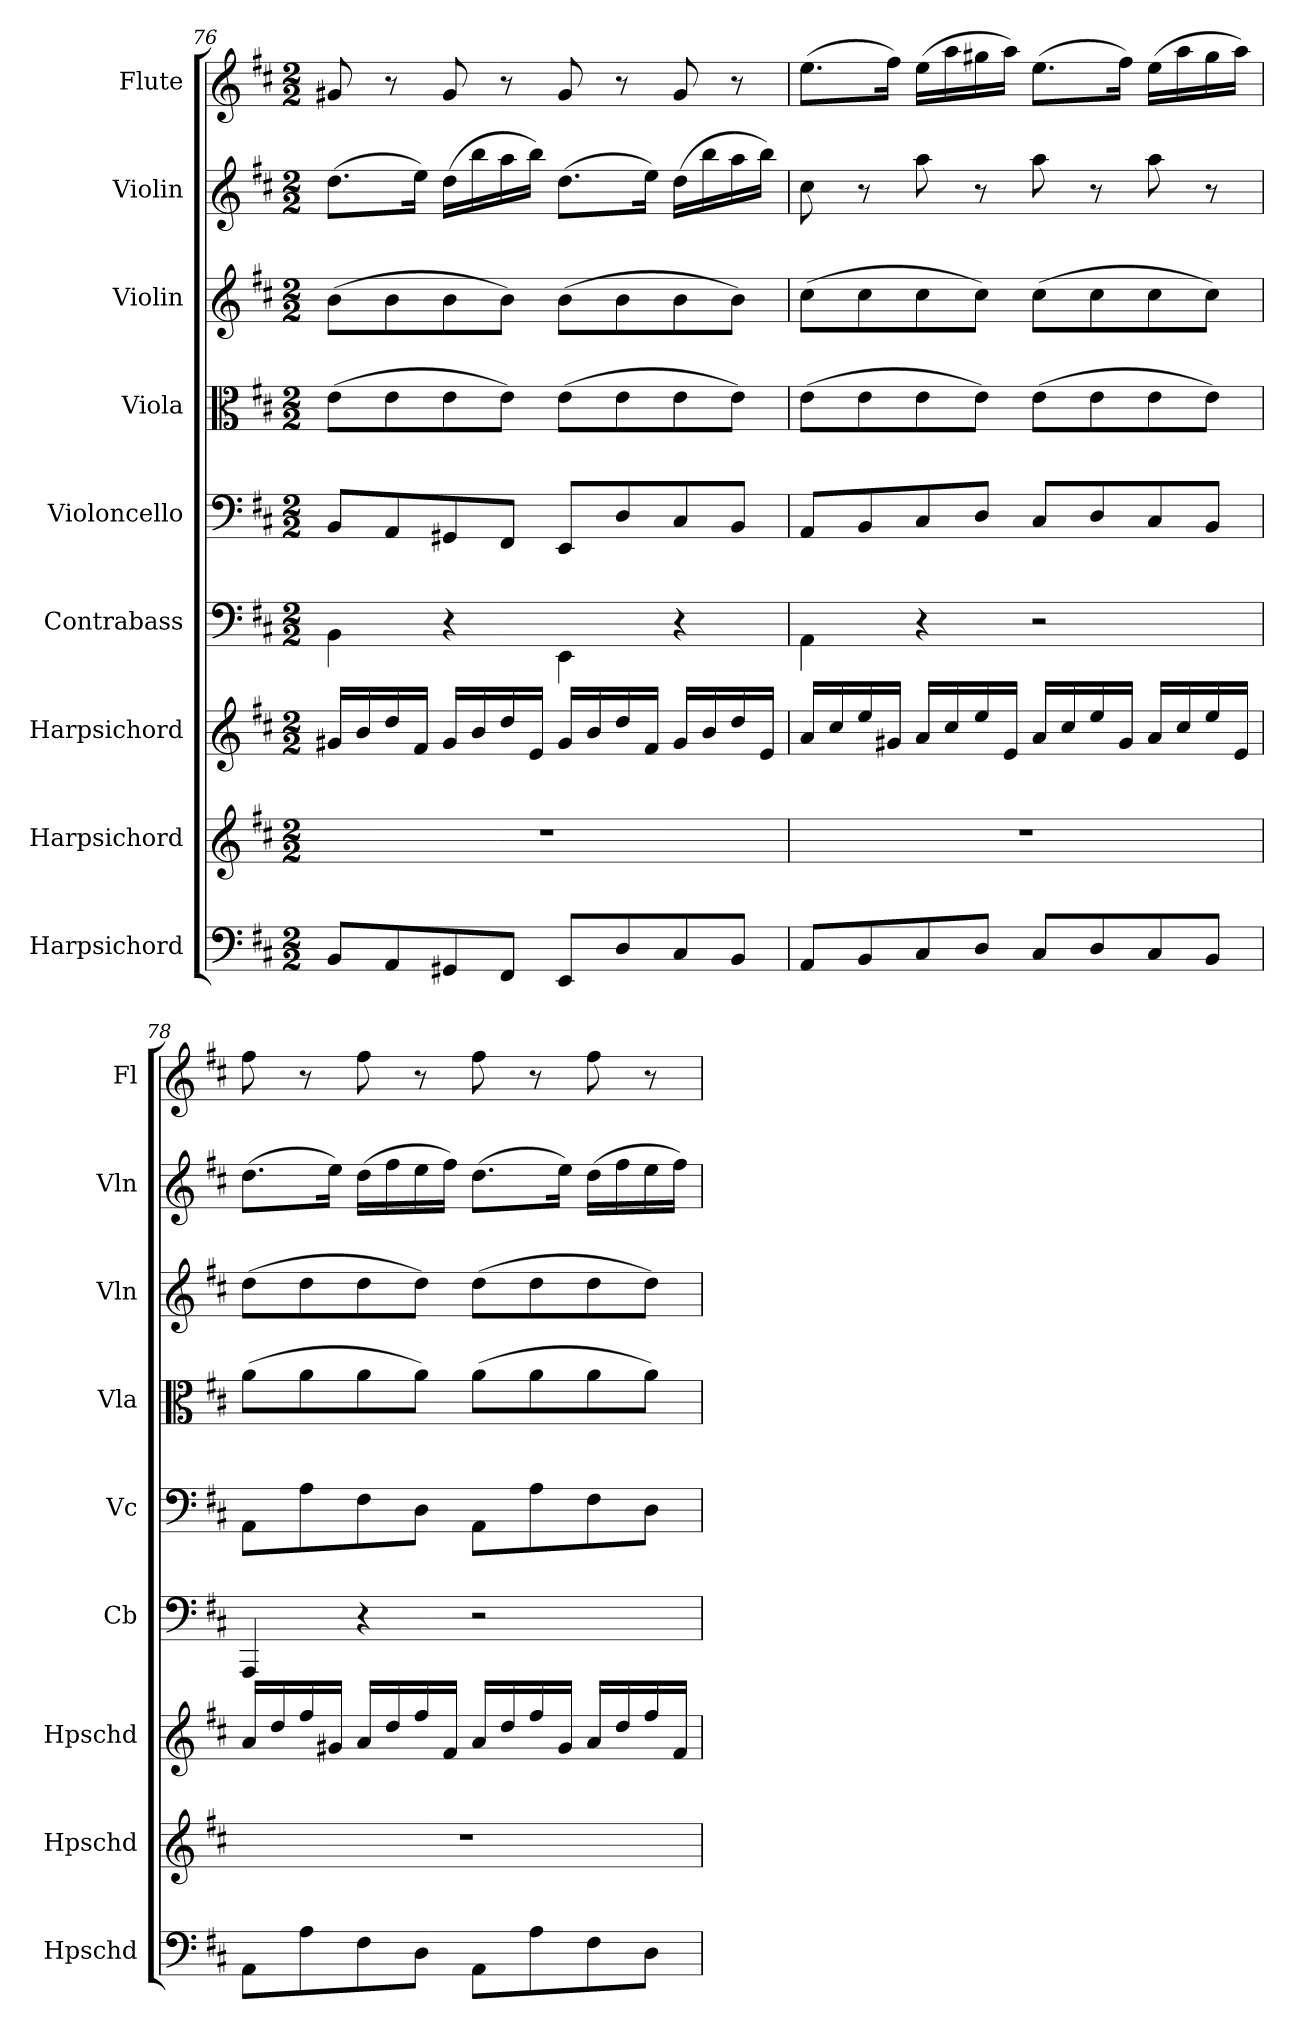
**kern	**kern	**kern	**kern	**kern	**kern	**kern	**kern	**kern
*part9	*part8	*part7	*part6	*part5	*part4	*part3	*part2	*part1
*staff9	*staff8	*staff7	*staff6	*staff5	*staff4	*staff3	*staff2	*staff1
*I"Harpsichord	*I"Harpsichord	*I"Harpsichord	*I"Contrabass	*I"Violoncello	*I"Viola	*I"Violin	*I"Violin	*I"Flute
*I'Hpschd	*I'Hpschd	*I'Hpschd	*I'Cb	*I'Vc	*I'Vla	*I'Vln	*I'Vln	*I'Fl
*clefF4	*clefG2	*clefG2	*clefF4	*clefF4	*clefC3	*clefG2	*clefG2	*clefG2
*k[f#c#]	*k[f#c#]	*k[f#c#]	*k[f#c#]	*k[f#c#]	*k[f#c#]	*k[f#c#]	*k[f#c#]	*k[f#c#]
*D:	*D:	*D:	*D:	*D:	*D:	*D:	*D:	*D:
*M2/2	*M2/2	*M2/2	*M2/2	*M2/2	*M2/2	*M2/2	*M2/2	*M2/2
=76	=76	=76	=76	=76	=76	=76	=76	=76
8BB/L	1r	16g#X/LL	4BB\	8BB/L	(8e\L	(8b\L	(8.dd\L	8g#X/
.	.	16b/	.	.	.	.	.	.
8AA/	.	16dd/	.	8AA/	8e\	8b\	.	8r
.	.	16f#/JJ	.	.	.	.	16ee\Jk)	.
8GG#X/	.	16g#/LL	4r	8GG#X/	8e\	8b\	(16dd\LL	8g#/
.	.	16b/	.	.	.	.	16bb\	.
8FF#/J	.	16dd/	.	8FF#/J	8e\J)	8b\J)	16aa\	8r
.	.	16e/JJ	.	.	.	.	16bb\JJ)	.
8EE/L	.	16g#/LL	4EE\	8EE/L	(8e\L	(8b\L	(8.dd\L	8g#/
.	.	16b/	.	.	.	.	.	.
8D/	.	16dd/	.	8D/	8e\	8b\	.	8r
.	.	16f#/JJ	.	.	.	.	16ee\Jk)	.
8C#/	.	16g#/LL	4r	8C#/	8e\	8b\	(16dd\LL	8g#/
.	.	16b/	.	.	.	.	16bb\	.
8BB/J	.	16dd/	.	8BB/J	8e\J)	8b\J)	16aa\	8r
.	.	16e/JJ	.	.	.	.	16bb\JJ)	.
=77	=77	=77	=77	=77	=77	=77	=77	=77
8AA/L	1r	16a/LL	4AA\	8AA/L	(8e\L	(8cc#\L	8cc#\	(8.ee\L
.	.	16cc#/	.	.	.	.	.	.
8BB/	.	16ee/	.	8BB/	8e\	8cc#\	8r	.
.	.	16g#X/JJ	.	.	.	.	.	16ff#\Jk)
8C#/	.	16a/LL	4r	8C#/	8e\	8cc#\	8aa\	(16ee\LL
.	.	16cc#/	.	.	.	.	.	16aa\
8D/J	.	16ee/	.	8D/J	8e\J)	8cc#\J)	8r	16gg#X\
.	.	16e/JJ	.	.	.	.	.	16aa\JJ)
8C#/L	.	16a/LL	2r	8C#/L	(8e\L	(8cc#\L	8aa\	(8.ee\L
.	.	16cc#/	.	.	.	.	.	.
8D/	.	16ee/	.	8D/	8e\	8cc#\	8r	.
.	.	16g#/JJ	.	.	.	.	.	16ff#\Jk)
8C#/	.	16a/LL	.	8C#/	8e\	8cc#\	8aa\	(16ee\LL
.	.	16cc#/	.	.	.	.	.	16aa\
8BB/J	.	16ee/	.	8BB/J	8e\J)	8cc#\J)	8r	16gg#\
.	.	16e/JJ	.	.	.	.	.	16aa\JJ)
=78	=78	=78	=78	=78	=78	=78	=78	=78
8AA\L	1r	16a/LL	4AAA/	8AA\L	(8a\L	(8dd\L	(8.dd\L	8ff#\
.	.	16dd/	.	.	.	.	.	.
8A\	.	16ff#/	.	8A\	8a\	8dd\	.	8r
.	.	16g#X/JJ	.	.	.	.	16ee\Jk)	.
8F#\	.	16a/LL	4r	8F#\	8a\	8dd\	(16dd\LL	8ff#\
.	.	16dd/	.	.	.	.	16ff#\	.
8D\J	.	16ff#/	.	8D\J	8a\J)	8dd\J)	16ee\	8r
.	.	16f#/JJ	.	.	.	.	16ff#\JJ)	.
8AA\L	.	16a/LL	2r	8AA\L	(8a\L	(8dd\L	(8.dd\L	8ff#\
.	.	16dd/	.	.	.	.	.	.
8A\	.	16ff#/	.	8A\	8a\	8dd\	.	8r
.	.	16g#/JJ	.	.	.	.	16ee\Jk)	.
8F#\	.	16a/LL	.	8F#\	8a\	8dd\	(16dd\LL	8ff#\
.	.	16dd/	.	.	.	.	16ff#\	.
8D\J	.	16ff#/	.	8D\J	8a\J)	8dd\J)	16ee\	8r
.	.	16f#/JJ	.	.	.	.	16ff#\JJ)	.
=	=	=	=	=	=	=	=	=
*-	*-	*-	*-	*-	*-	*-	*-	*-
